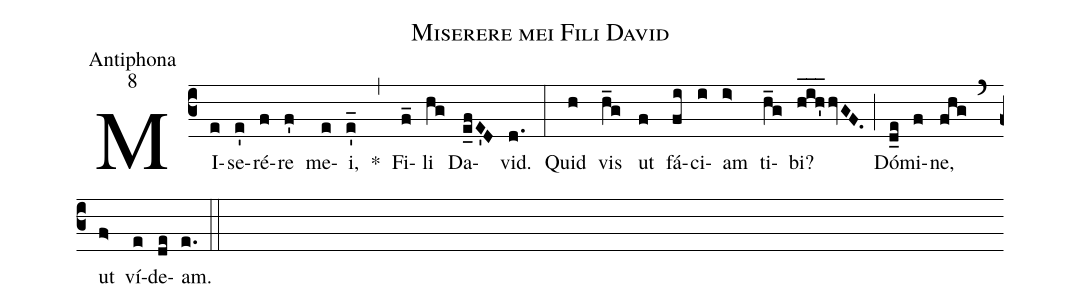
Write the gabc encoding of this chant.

name:Miserere mei Fili David;
office-part:Antiphona;
mode:8;
%%
(c3) MI(e)se(e')ré(f)re(f') me(e)i,(e'_) *(,) Fi(f_)li(hg) Da(e_fE'D)vid.(d.) (:) Quid(h) vis(h_g) ut(f) fá(fi)ci(i)am(i>) ti(h_g)bi?(hih'___hvGF.) (;) Dó(d_e)mi(f)ne,(fhg) (`)ut(f>) ví(e)de(de)am.(e.) (::)
